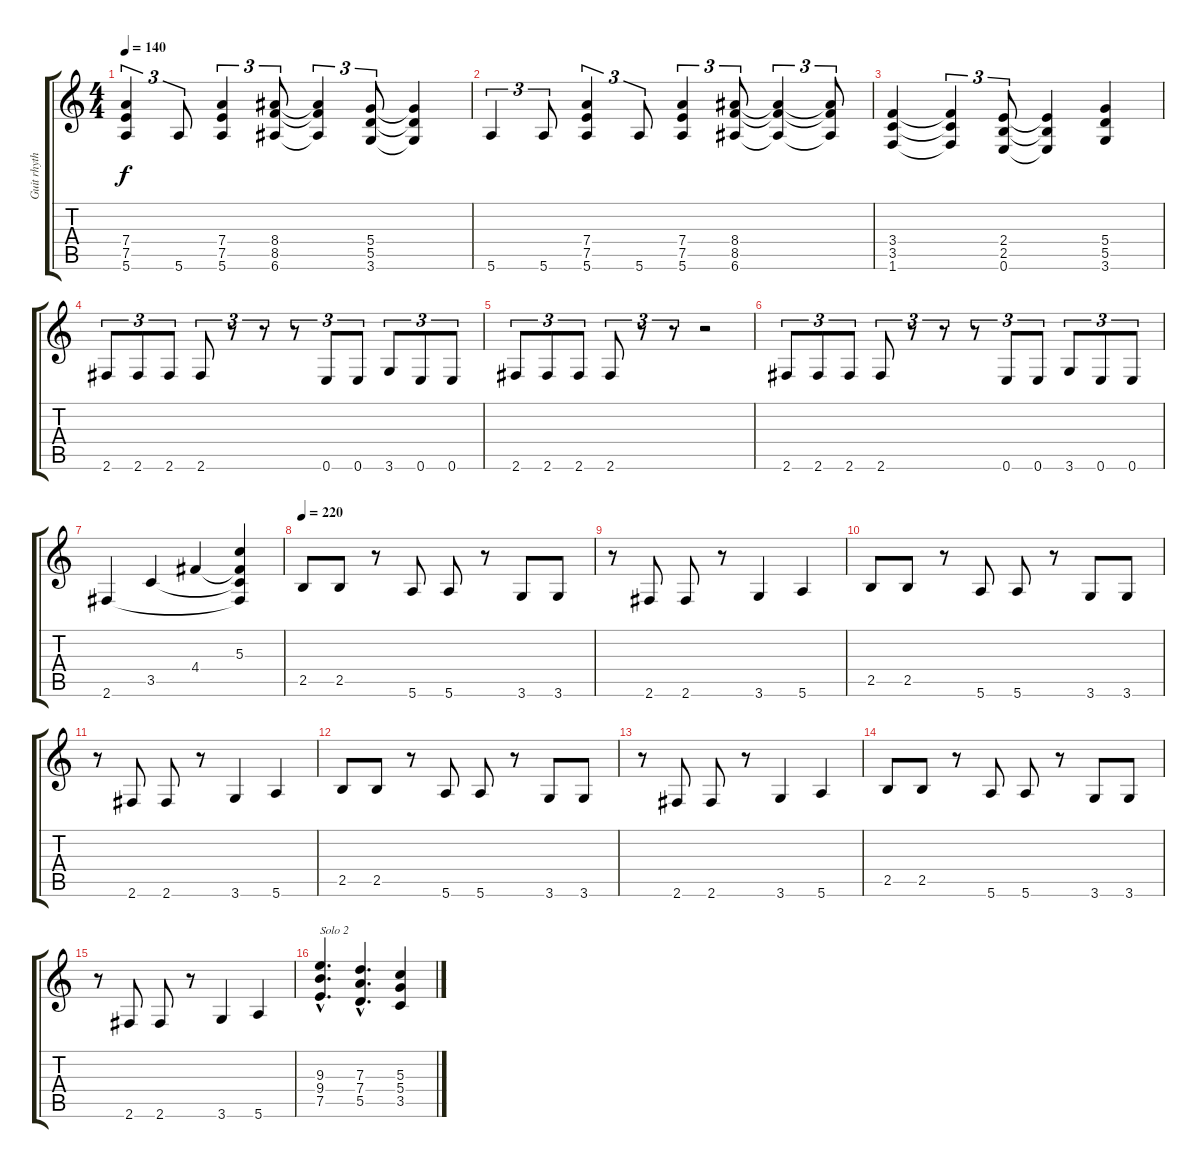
\track ("Guit rhythm" "Guit rhyth") {instrument overdrivenguitar}
\staff {score tabs}
\tuning (E4 B3 G3 D3 A2 E2) {hide}
\ts (4 4)
\tempo 140
\clef g2
\ks c
(7.4 7.5 5.6).4{tu (3 2) dy f} 5.6.8{tu (3 2)} (7.4 7.5 5.6).4{tu (3 2)} (8.4 8.5 6.6).8{tu (3 2)} (8.4{t} 8.5{t} 6.6{t}).4{tu (3 2)} (5.4 5.5 3.6).8{tu (3 2)} (5.4{t} 5.5{t} 3.6{t}).4 |
5.6.4{tu (3 2)} 5.6.8{tu (3 2)} (7.4 7.5 5.6).4{tu (3 2)} 5.6.8{tu (3 2)} (7.4 7.5 5.6).4{tu (3 2)} (8.4 8.5 6.6).8{tu (3 2)} (8.4{t} 8.5{t} 6.6{t}).4{tu (3 2)} (8.4{t} 8.5{t} 6.6{t}).8{tu (3 2)} |
(3.4 3.5 1.6).4 (3.4{t} 3.5{t} 1.6{t}).4{tu (3 2)} (2.4 2.5 0.6).8{tu (3 2)} (2.4{t} 2.5{t} 0.6{t}).4 (5.4 5.5 3.6).4 |
2.6.8{tu (3 2)} 2.6.8{tu (3 2)} 2.6.8{tu (3 2)} 2.6.8{tu (3 2)} r.8{tu (3 2)} r.8{tu (3 2)} r.8{tu (3 2)} 0.6.8{tu (3 2)} 0.6.8{tu (3 2)} 3.6.8{tu (3 2)} 0.6.8{tu (3 2)} 0.6.8{tu (3 2)} |
2.6.8{tu (3 2)} 2.6.8{tu (3 2)} 2.6.8{tu (3 2)} 2.6.8{tu (3 2)} r.8{tu (3 2)} r.8{tu (3 2)} r.2 |
2.6.8{tu (3 2)} 2.6.8{tu (3 2)} 2.6.8{tu (3 2)} 2.6.8{tu (3 2)} r.8{tu (3 2)} r.8{tu (3 2)} r.8{tu (3 2)} 0.6.8{tu (3 2)} 0.6.8{tu (3 2)} 3.6.8{tu (3 2)} 0.6.8{tu (3 2)} 0.6.8{tu (3 2)} |
2.6.4 3.5.4 4.4.4 (5.3 4.4{t} 3.5{t} 2.6{t}).4 |
\tempo 220
2.5.8 2.5.8 r.8 5.6.8 5.6.8 r.8 3.6.8 3.6.8 |
r.8 2.6.8 2.6.8 r.8 3.6.4 5.6.4 |
2.5.8 2.5.8 r.8 5.6.8 5.6.8 r.8 3.6.8 3.6.8 |
r.8 2.6.8 2.6.8 r.8 3.6.4 5.6.4 |
2.5.8 2.5.8 r.8 5.6.8 5.6.8 r.8 3.6.8 3.6.8 |
r.8 2.6.8 2.6.8 r.8 3.6.4 5.6.4 |
2.5.8 2.5.8 r.8 5.6.8 5.6.8 r.8 3.6.8 3.6.8 |
r.8 2.6.8 2.6.8 r.8 3.6.4 5.6.4 |
(9.3{hac} 9.4{hac} 7.5{hac}).4{d txt "Solo 2"} (7.3{hac} 7.4{hac} 5.5{hac}).4{d} (5.3 5.4 3.5).4
